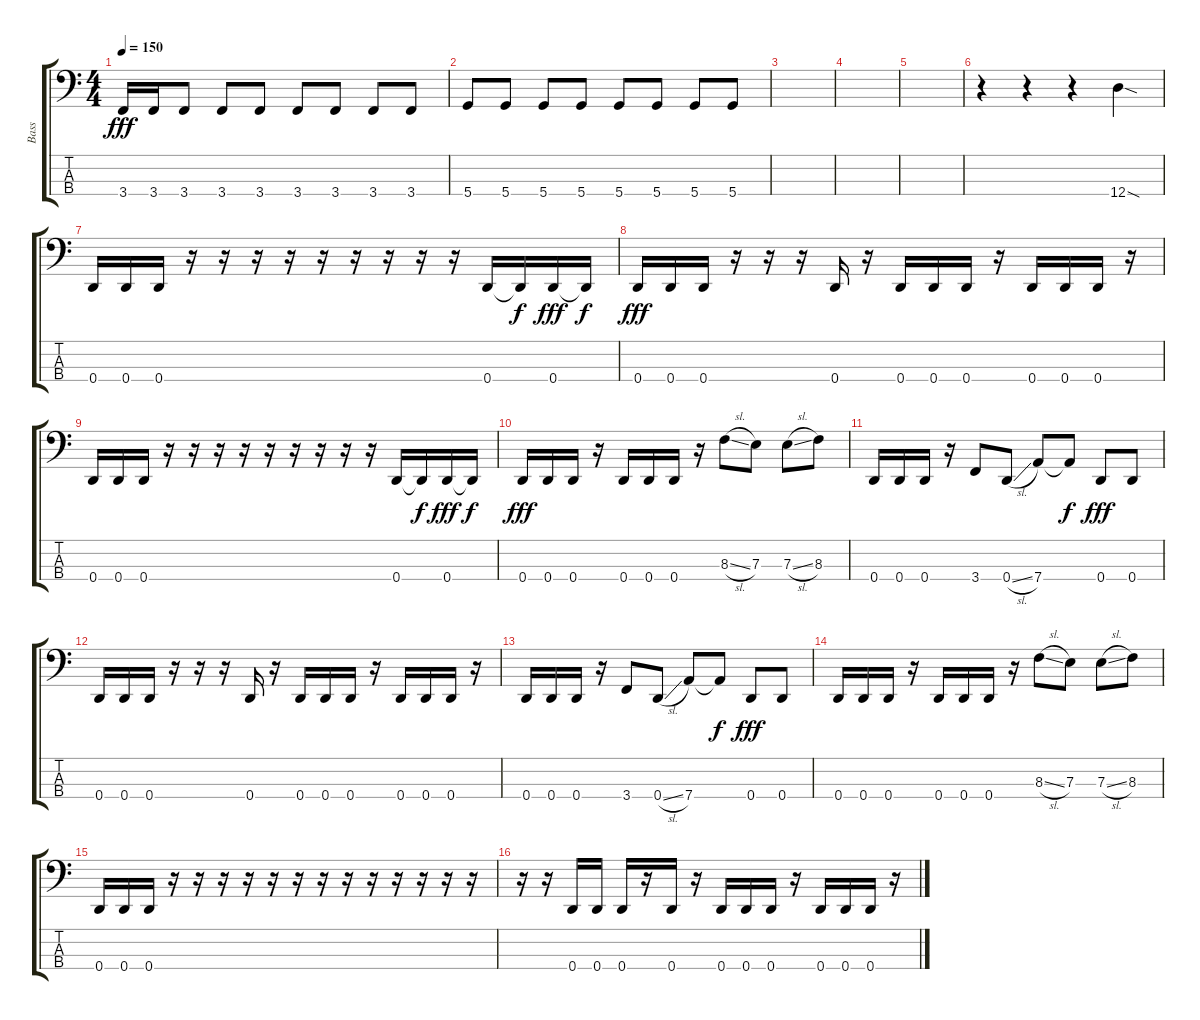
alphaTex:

\track ("Bass" "Bass") {instrument electricbasspick}
\staff {score tabs}
\tuning (G2 D2 A1 D1) {hide}
\ts (4 4)
\tempo 150
\clef f4
\ks c
3.4.16{dy fff} 3.4.16 3.4.8 3.4.8 3.4.8 3.4.8 3.4.8 3.4.8 3.4.8 |
5.4.8 5.4.8 5.4.8 5.4.8 5.4.8 5.4.8 5.4.8 5.4.8 |
|
|
|
r.4 r.4 r.4 12.4{sod}.4 |
0.4.16 0.4.16 0.4.16 r.16 r.16 r.16 r.16 r.16 r.16 r.16 r.16 r.16 0.4.16 0.4{t}.16{dy f} 0.4.16{dy fff} 0.4{t}.16{dy f} |
0.4.16{dy fff} 0.4.16 0.4.16 r.16 r.16 r.16 0.4.16 r.16 0.4.16 0.4.16 0.4.16 r.16 0.4.16 0.4.16 0.4.16 r.16 |
0.4.16 0.4.16 0.4.16 r.16 r.16 r.16 r.16 r.16 r.16 r.16 r.16 r.16 0.4.16 0.4{t}.16{dy f} 0.4.16{dy fff} 0.4{t}.16{dy f} |
0.4.16{dy fff} 0.4.16 0.4.16 r.16 0.4.16 0.4.16 0.4.16 r.16 8.3{sl}.8 7.3.8 7.3{sl}.8 8.3.8 |
0.4.16 0.4.16 0.4.16 r.16 3.4.8 0.4{sl}.8 7.4.8 7.4{t}.8{dy f} 0.4.8{dy fff} 0.4.8 |
0.4.16 0.4.16 0.4.16 r.16 r.16 r.16 0.4.16 r.16 0.4.16 0.4.16 0.4.16 r.16 0.4.16 0.4.16 0.4.16 r.16 |
0.4.16 0.4.16 0.4.16 r.16 3.4.8 0.4{sl}.8 7.4.8 7.4{t}.8{dy f} 0.4.8{dy fff} 0.4.8 |
0.4.16 0.4.16 0.4.16 r.16 0.4.16 0.4.16 0.4.16 r.16 8.3{sl}.8 7.3.8 7.3{sl}.8 8.3.8 |
0.4.16 0.4.16 0.4.16 r.16 r.16 r.16 r.16 r.16 r.16 r.16 r.16 r.16 r.16 r.16 r.16 r.16 |
r.16 r.16 0.4.16 0.4.16 0.4.16 r.16 0.4.16 r.16 0.4.16 0.4.16 0.4.16 r.16 0.4.16 0.4.16 0.4.16 r.16
